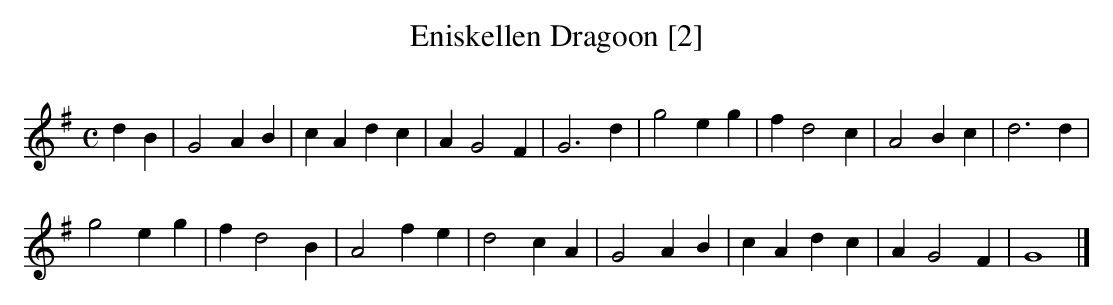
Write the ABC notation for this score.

X:1
T:Eniskellen Dragoon [2]
Q:200
L:1/4
M:C
K:G
dB|G2AB|cAdc|AG2F|G3d|g2eg|fd2c|A2Bc|d3d|
g2eg|fd2B|A2fe|d2cA|G2AB|cAdc|AG2F|G4|]
